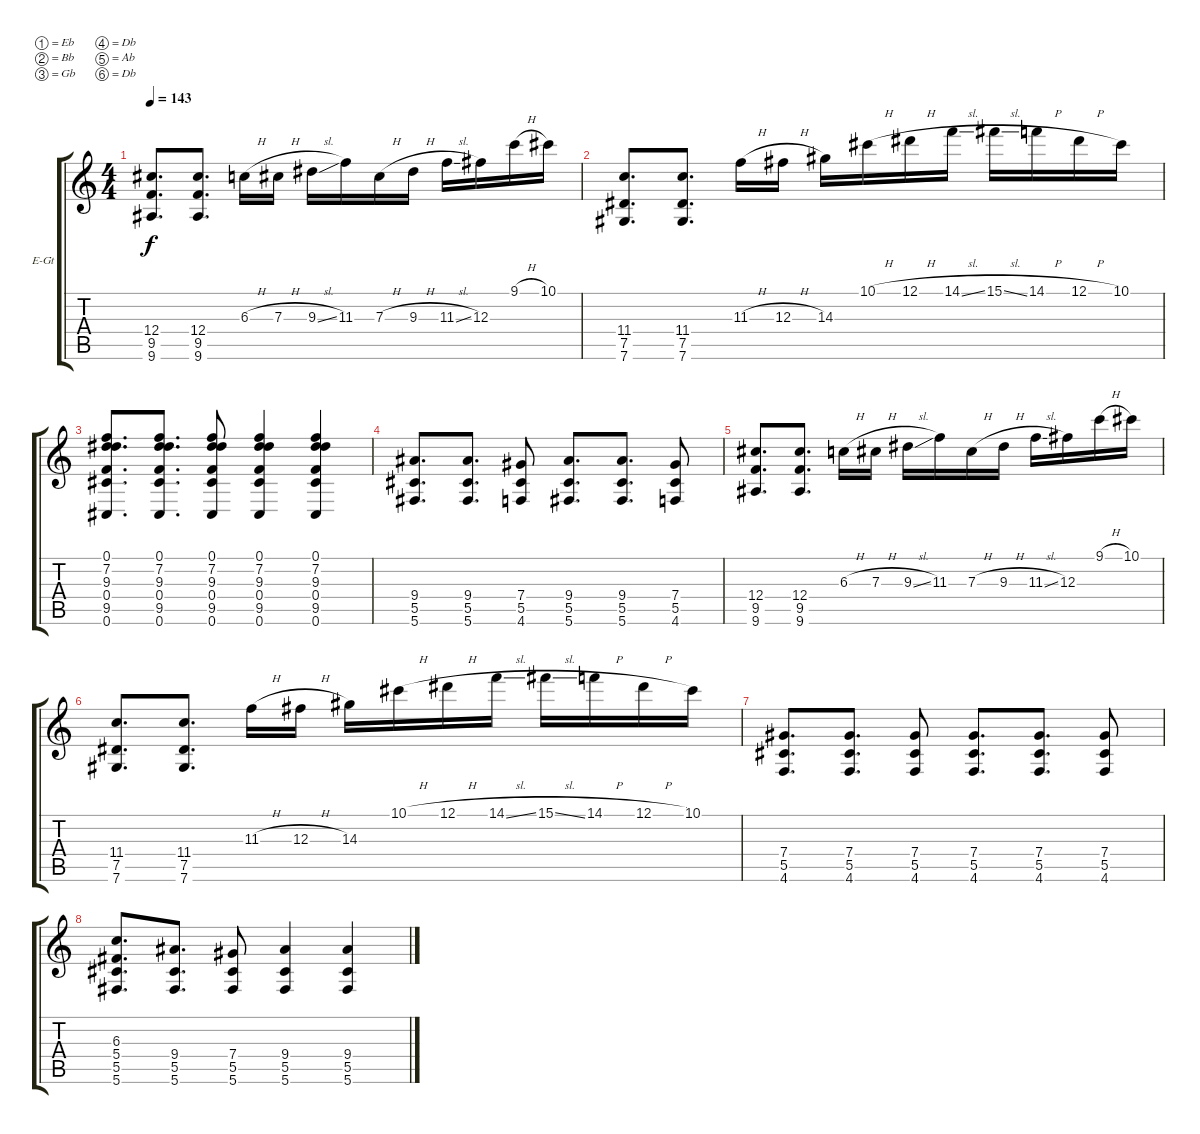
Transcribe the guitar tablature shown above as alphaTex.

\bracketExtendMode groupsimilarinstruments
\firstSystemTrackNameOrientation horizontal
\otherSystemsTrackNameOrientation horizontal
\track ("Luke" "E-Gt") {instrument distortionguitar}
\staff {score tabs}
\tuning (Eb4 Bb3 Gb3 Db3 Ab2 Db2)
\ts (4 4)
\tempo 143
\clef g2
\ks c
(12.4 9.5 9.6).8{d dy f} (12.4 9.5 9.6).8{d} 6.3{h}.16 7.3{h}.16 9.3{sl}.16 11.3.16 7.3{h}.16 9.3{h}.16 11.3{sl}.16 12.3.16 9.1{h}.16 10.1.16 |
(11.4 7.5 7.6).8{d} (11.4 7.5 7.6).8{d} 11.3{h}.16 12.3{h}.16 14.3.16 10.1{h}.16 12.1{h}.16 14.1{sl}.16 15.1{sl}.16 14.1{h}.16 12.1{h}.16 10.1.16 |
(0.1 7.2 9.3 0.4 9.5 0.6).8{d} (0.1 7.2 9.3 0.4 9.5 0.6).8{d} (0.1 7.2 9.3 0.4 9.5 0.6).8 (0.1 7.2 9.3 0.4 9.5 0.6).4 (0.1 7.2 9.3 0.4 9.5 0.6).4 |
(9.4 5.5 5.6).8{d} (9.4 5.5 5.6).8{d} (7.4 5.5 4.6).8 (9.4 5.5 5.6).8{d} (9.4 5.5 5.6).8{d} (7.4 5.5 4.6).8 |
(12.4 9.5 9.6).8{d} (12.4 9.5 9.6).8{d} 6.3{h}.16 7.3{h}.16 9.3{sl}.16 11.3.16 7.3{h}.16 9.3{h}.16 11.3{sl}.16 12.3.16 9.1{h}.16 10.1.16 |
(11.4 7.5 7.6).8{d} (11.4 7.5 7.6).8{d} 11.3{h}.16 12.3{h}.16 14.3.16 10.1{h}.16 12.1{h}.16 14.1{sl}.16 15.1{sl}.16 14.1{h}.16 12.1{h}.16 10.1.16 |
(7.4 5.5 4.6).8{d} (7.4 5.5 4.6).8{d} (7.4 5.5 4.6).8 (7.4 5.5 4.6).8{d} (7.4 5.5 4.6).8{d} (7.4 5.5 4.6).8 |
(6.3 5.4 5.5 5.6).8{d} (9.4 5.5 5.6).8{d} (7.4 5.5 5.6).8 (9.4 5.5 5.6).4 (9.4 5.5 5.6).4
